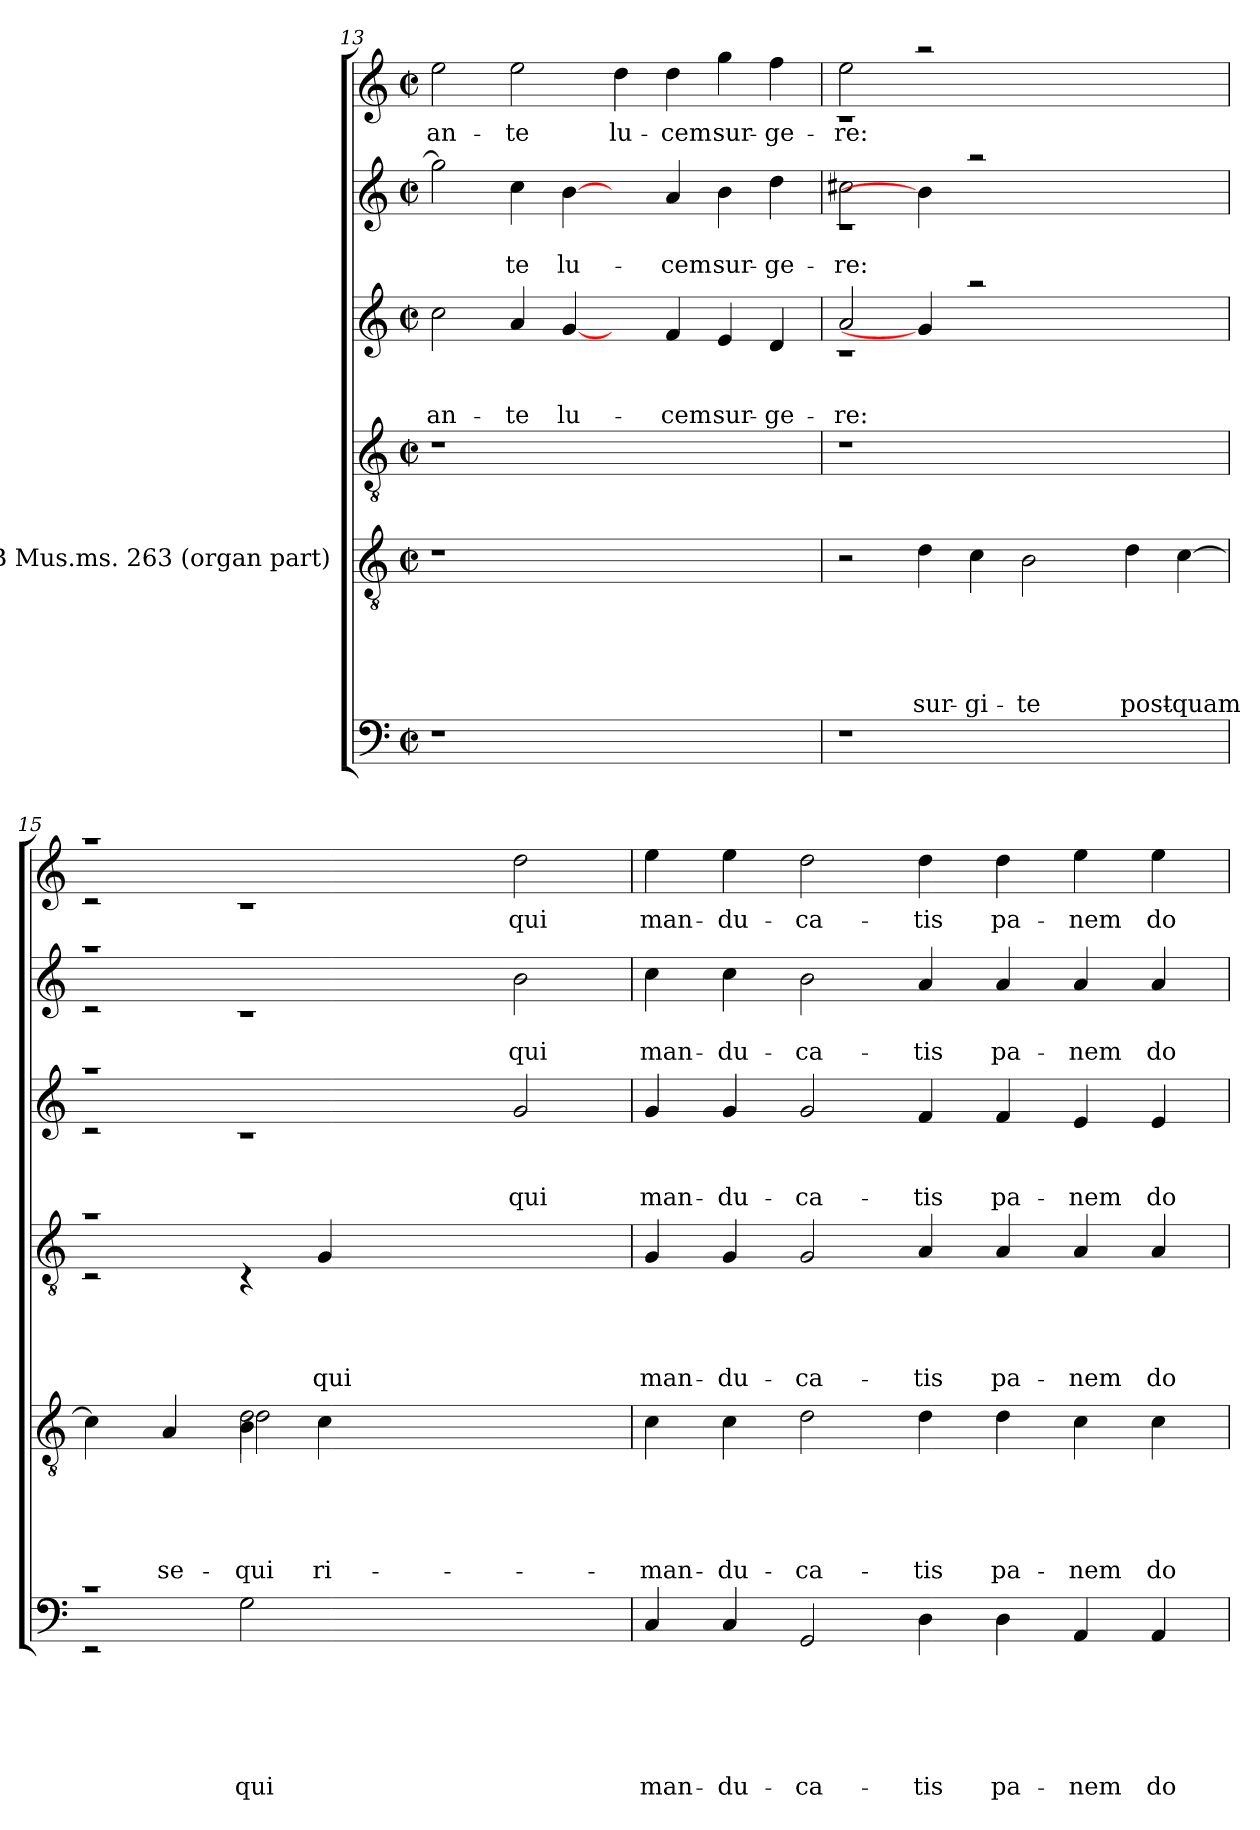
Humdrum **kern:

**kern	**text	**text	**text	**text	**text	**text	**kern	**text	**text	**text	**text	**text	**kern	**text	**text	**text	**text	**kern	**text	**text	**text	**kern	**text	**text	**kern	**text
*part6	*part6	*part6	*part6	*part6	*part6	*part6	*part5	*part5	*part5	*part5	*part5	*part5	*part4	*part4	*part4	*part4	*part4	*part3	*part3	*part3	*part3	*part2	*part2	*part2	*part1	*part1
*staff6	*staff6	*staff6	*staff6	*staff6	*staff6	*staff6	*staff5	*staff5	*staff5	*staff5	*staff5	*staff5	*staff4	*staff4	*staff4	*staff4	*staff4	*staff3	*staff3	*staff3	*staff3	*staff2	*staff2	*staff2	*staff1	*staff1
*	*	*	*	*	*	*	*I"BSB Mus.ms. 263 (organ part)	*	*	*	*	*	*	*	*	*	*	*	*	*	*	*	*	*	*	*
!!LO:PB:g=z
*clefF4	*	*	*	*	*	*	*clefGv2	*	*	*	*	*	*clefGv2	*	*	*	*	*clefG2	*	*	*	*clefG2	*	*	*clefG2	*
*k[]	*	*	*	*	*	*	*k[]	*	*	*	*	*	*k[]	*	*	*	*	*k[]	*	*	*	*k[]	*	*	*k[]	*
*C:	*	*	*	*	*	*	*C:	*	*	*	*	*	*C:	*	*	*	*	*C:	*	*	*	*C:	*	*	*C:	*
*M2/2	*	*	*	*	*	*	*M2/2	*	*	*	*	*	*M2/2	*	*	*	*	*M2/2	*	*	*	*M2/2	*	*	*M2/2	*
*met(c|)	*	*	*	*	*	*	*met(c|)	*	*	*	*	*	*met(c|)	*	*	*	*	*met(c|)	*	*	*	*met(c|)	*	*	*met(c|)	*
=13	=13	=13	=13	=13	=13	=13	=13	=13	=13	=13	=13	=13	=13	=13	=13	=13	=13	=13	=13	=13	=13	=13	=13	=13	=13	=13
!	!	!	!	!	!	!	!	!	!	!	!	!	!	!	!	!	!	!	!	!	!LO:LY:b	!	!	!	!	!LO:LY:b
1r	.	.	.	.	.	.	1r	.	.	.	.	.	1r	.	.	.	.	2cc\	.	.	an-	2gg\]	.	.	2ee\	an-
!	!	!	!	!	!	!	!	!	!	!	!	!	!	!	!	!	!	!	!	!	!LO:LY:b	!	!	!LO:LY:b	!	!LO:LY:b
.	.	.	.	.	.	.	.	.	.	.	.	.	.	.	.	.	.	4a/	.	.	-te	4cc\	.	-te	2ee\	-te
!	!	!	!	!	!	!	!	!	!	!	!	!	!	!	!	!	!	!	!	!	!LO:LY:b	!	!	!LO:LY:b	!	!
.	.	.	.	.	.	.	.	.	.	.	.	.	.	.	.	.	.	[4g/	.	.	lu-	[4b\	.	lu-	.	.
!	!	!	!	!	!	!	!	!	!	!	!	!	!	!	!	!	!	!	!	!	!	!	!	!	!	!LO:LY:b
1ryy	.	.	.	.	.	.	1ryy	.	.	.	.	.	1ryy	.	.	.	.	4ryy	.	.	.	4ryy	.	.	4dd\	lu-
!	!	!	!	!	!	!	!	!	!	!	!	!	!	!	!	!	!	!	!	!	!LO:LY:b	!	!	!LO:LY:b	!	!LO:LY:b
.	.	.	.	.	.	.	.	.	.	.	.	.	.	.	.	.	.	4f/	.	.	-cem	4a/	.	-cem	4dd\	-cem
!	!	!	!	!	!	!	!	!	!	!	!	!	!	!	!	!	!	!	!	!	!LO:LY:b	!	!	!LO:LY:b	!	!LO:LY:b
.	.	.	.	.	.	.	.	.	.	.	.	.	.	.	.	.	.	4e/	.	.	sur-	4b\	.	sur-	4gg\	sur-
!	!	!	!	!	!	!	!	!	!	!	!	!	!	!	!	!	!	!	!	!	!LO:LY:b	!	!	!LO:LY:b	!	!LO:LY:b
.	.	.	.	.	.	.	.	.	.	.	.	.	.	.	.	.	.	4d/	.	.	-ge-	4dd\	.	-ge-	4ff\	-ge-
=14	=14	=14	=14	=14	=14	=14	=14	=14	=14	=14	=14	=14	=14	=14	=14	=14	=14	=14	=14	=14	=14	=14	=14	=14	=14	=14
!	!	!	!	!	!	!	!	!	!	!	!	!	!	!	!	!	!	!	!	!	!LO:LY:b	!	!	!LO:LY:b	!	!LO:LY:b
*	*	*	*	*	*	*	*	*	*	*	*	*	*	*	*	*	*	*^	*	*	*	*^	*	*	*^	*
1r	.	.	.	.	.	.	2r	.	.	.	.	.	1r	.	.	.	.	2a/	1rc	.	.	-re:	2cc#X\	1rc	.	-re:	2ee\	1rc	-re:
!	!	!	!	!	!	!	!	!	!	!	!	!LO:LY:b	!	!	!	!	!	!	!	!	!	!	!	!	!	!	!	!	!
.	.	.	.	.	.	.	4d\	.	.	.	.	sur-	.	.	.	.	.	4g/]	.	.	.	.	4b\]	.	.	.	2raa	.	.
!	!	!	!	!	!	!	!	!	!	!	!	!LO:LY:b	!	!	!	!	!	!	!	!	!	!	!	!	!	!	!	!	!
.	.	.	.	.	.	.	4c\	.	.	.	.	-gi-	.	.	.	.	.	2raa	.	.	.	.	2raa	.	.	.	.	.	.
!	!	!	!	!	!	!	!	!	!	!	!	!LO:LY:b	!	!	!	!	!	!	!	!	!	!	!	!	!	!	!	!	!
1ryy	.	.	.	.	.	.	2B\	.	.	.	.	-te	1ryy	.	.	.	.	.	2.ryy	.	.	.	.	2.ryy	.	.	1ryy	1ryy	.
.	.	.	.	.	.	.	.	.	.	.	.	.	.	.	.	.	.	2.ryy	.	.	.	.	2.ryy	.	.	.	.	.	.
!	!	!	!	!	!	!	!	!	!	!	!	!LO:LY:b	!	!	!	!	!	!	!	!	!	!	!	!	!	!	!	!	!
.	.	.	.	.	.	.	4d\	.	.	.	.	post-	.	.	.	.	.	.	.	.	.	.	.	.	.	.	.	.	.
!	!	!	!	!	!	!	!	!	!	!	!	!LO:LY:b	!	!	!	!	!	!	!	!	!	!	!	!	!	!	!	!	!
.	.	.	.	.	.	.	[>4c\	.	.	.	.	-quam	.	.	.	.	.	.	4ryy	.	.	.	.	4ryy	.	.	.	.	.
=15	=15	=15	=15	=15	=15	=15	=15	=15	=15	=15	=15	=15	=15	=15	=15	=15	=15	=15	=15	=15	=15	=15	=15	=15	=15	=15	=15	=15	=15
*^	*	*	*	*	*	*	*^	*	*	*	*	*	*^	*	*	*	*	*	*	*	*	*	*	*	*	*	*	*	*
*	*	*	*	*	*	*	*	*	*^	*	*	*	*	*	*	*	*	*	*	*	*	*	*	*	*	*	*	*	*	*	*	*
1rc	2rEE	.	.	.	.	.	.	4c\]	2ryy	2ryy	.	.	.	.	.	1ra	2rC	.	.	.	.	1raa	2rc	.	.	.	1raa	2rc	.	.	1raa	2rc	.
!	!	!	!	!	!	!	!	!	!	!	!	!	!	!	!LO:LY:b	!	!	!	!	!	!	!	!	!	!	!	!	!	!	!	!	!	!
.	.	.	.	.	.	.	.	4A/	.	.	.	.	.	.	se-	.	.	.	.	.	.	.	.	.	.	.	.	.	.	.	.	.	.
!	!	!	!	!	!	!	!LO:LY:b	!	!	!	!	!	!	!	!LO:LY:b	!	!	!	!	!	!	!	!	!	!	!	!	!	!	!	!	!	!
!	!	!	!	!	!	!	!	!	!	!	!	!	!	!	!LO:LY:b	!	!	!	!	!	!	!	!	!	!	!	!	!	!	!	!	!	!
!	!	!	!	!	!	!	!	!	!	!	!	!	!	!	!LO:LY:b	!	!	!	!	!	!	!	!	!	!	!	!	!	!	!	!	!	!
.	2G\	.	.	.	.	.	qui	4B\	2d\	2d\	.	.	.	.	qui	.	4rC	.	.	.	.	.	1rc	.	.	.	.	1rc	.	.	.	1rc	.
!	!	!	!	!	!	!	!	!	!	!	!	!	!	!	!LO:LY:b	!	!	!	!	!	!LO:LY:b	!	!	!	!	!	!	!	!	!	!	!	!
.	.	.	.	.	.	.	.	4c\	.	.	.	.	.	.	-ri-	.	4G/	.	.	.	qui	.	.	.	.	.	.	.	.	.	.	.	.
1ryy	1ryy	.	.	.	.	.	.	1ryy	1ryy	1ryy	.	.	.	.	.	1ryy	1ryy	.	.	.	.	1ryy	.	.	.	.	1ryy	.	.	.	1ryy	.	.
!	!	!	!	!	!	!	!	!	!	!	!	!	!	!	!	!	!	!	!	!	!	!	!	!	!	!LO:LY:b	!	!	!	!LO:LY:b	!	!	!LO:LY:b
.	.	.	.	.	.	.	.	.	.	.	.	.	.	.	.	.	.	.	.	.	.	.	2g/	.	.	qui	.	2b\	.	qui	.	2dd\	qui
*v	*v	*	*	*	*	*	*	*	*	*	*	*	*	*	*	*v	*v	*	*	*	*	*	*	*	*	*	*	*	*	*	*	*	*
*	*	*	*	*	*	*	*v	*v	*v	*	*	*	*	*	*	*	*	*	*	*	*	*	*	*	*	*	*	*	*	*	*
!!LO:LB:g=z
=16	=16	=16	=16	=16	=16	=16	=16	=16	=16	=16	=16	=16	=16	=16	=16	=16	=16	=16	=16	=16	=16	=16	=16	=16	=16	=16	=16	=16	=16
!	!	!	!	!	!	!LO:LY:b	!	!	!	!	!	!LO:LY:b	!	!	!	!	!LO:LY:b	!	!	!	!	!LO:LY:b	!	!	!	!LO:LY:b	!	!	!LO:LY:b
*	*	*	*	*	*	*	*	*	*	*	*	*	*	*	*	*	*	*v	*v	*	*	*	*	*	*	*	*v	*v	*
*	*	*	*	*	*	*	*	*	*	*	*	*	*	*	*	*	*	*	*	*	*	*v	*v	*	*	*	*
4C/	.	.	.	.	.	man-	4c\	.	.	.	.	man-	4G/	.	.	.	man-	4g/	.	.	man-	4cc\	.	man-	4ee\	man-
!	!	!	!	!	!	!LO:LY:b	!	!	!	!	!	!LO:LY:b	!	!	!	!	!LO:LY:b	!	!	!	!LO:LY:b	!	!	!LO:LY:b	!	!LO:LY:b
4C/	.	.	.	.	.	-du-	4c\	.	.	.	.	-du-	4G/	.	.	.	-du-	4g/	.	.	-du-	4cc\	.	-du-	4ee\	-du-
!	!	!	!	!	!	!LO:LY:b	!	!	!	!	!	!LO:LY:b	!	!	!	!	!LO:LY:b	!	!	!	!LO:LY:b	!	!	!LO:LY:b	!	!LO:LY:b
2GG/	.	.	.	.	.	-ca-	2d\	.	.	.	.	-ca-	2G/	.	.	.	-ca-	2g/	.	.	-ca-	2b\	.	-ca-	2dd\	-ca-
!	!	!	!	!	!	!LO:LY:b	!	!	!	!	!	!LO:LY:b	!	!	!	!	!LO:LY:b	!	!	!	!LO:LY:b	!	!	!LO:LY:b	!	!LO:LY:b
4D\	.	.	.	.	.	-tis	4d\	.	.	.	.	-tis	4A/	.	.	.	-tis	4f/	.	.	-tis	4a/	.	-tis	4dd\	-tis
!	!	!	!	!	!	!LO:LY:b	!	!	!	!	!	!LO:LY:b	!	!	!	!	!LO:LY:b	!	!	!	!LO:LY:b	!	!	!LO:LY:b	!	!LO:LY:b
4D\	.	.	.	.	.	pa-	4d\	.	.	.	.	pa-	4A/	.	.	.	pa-	4f/	.	.	pa-	4a/	.	pa-	4dd\	pa-
!	!	!	!	!	!	!LO:LY:b	!	!	!	!	!	!LO:LY:b	!	!	!	!	!LO:LY:b	!	!	!	!LO:LY:b	!	!	!LO:LY:b	!	!LO:LY:b
4AA/	.	.	.	.	.	-nem	4c\	.	.	.	.	-nem	4A/	.	.	.	-nem	4e/	.	.	-nem	4a/	.	-nem	4ee\	-nem
!	!	!	!	!	!	!LO:LY:b	!	!	!	!	!	!LO:LY:b	!	!	!	!	!LO:LY:b	!	!	!	!LO:LY:b	!	!	!LO:LY:b	!	!LO:LY:b
4AA/	.	.	.	.	.	do-	4c\	.	.	.	.	do-	4A/	.	.	.	do-	4e/	.	.	do-	4a/	.	do-	4ee\	do-
=	=	=	=	=	=	=	=	=	=	=	=	=	=	=	=	=	=	=	=	=	=	=	=	=	=	=
*-	*-	*-	*-	*-	*-	*-	*-	*-	*-	*-	*-	*-	*-	*-	*-	*-	*-	*-	*-	*-	*-	*-	*-	*-	*-	*-
